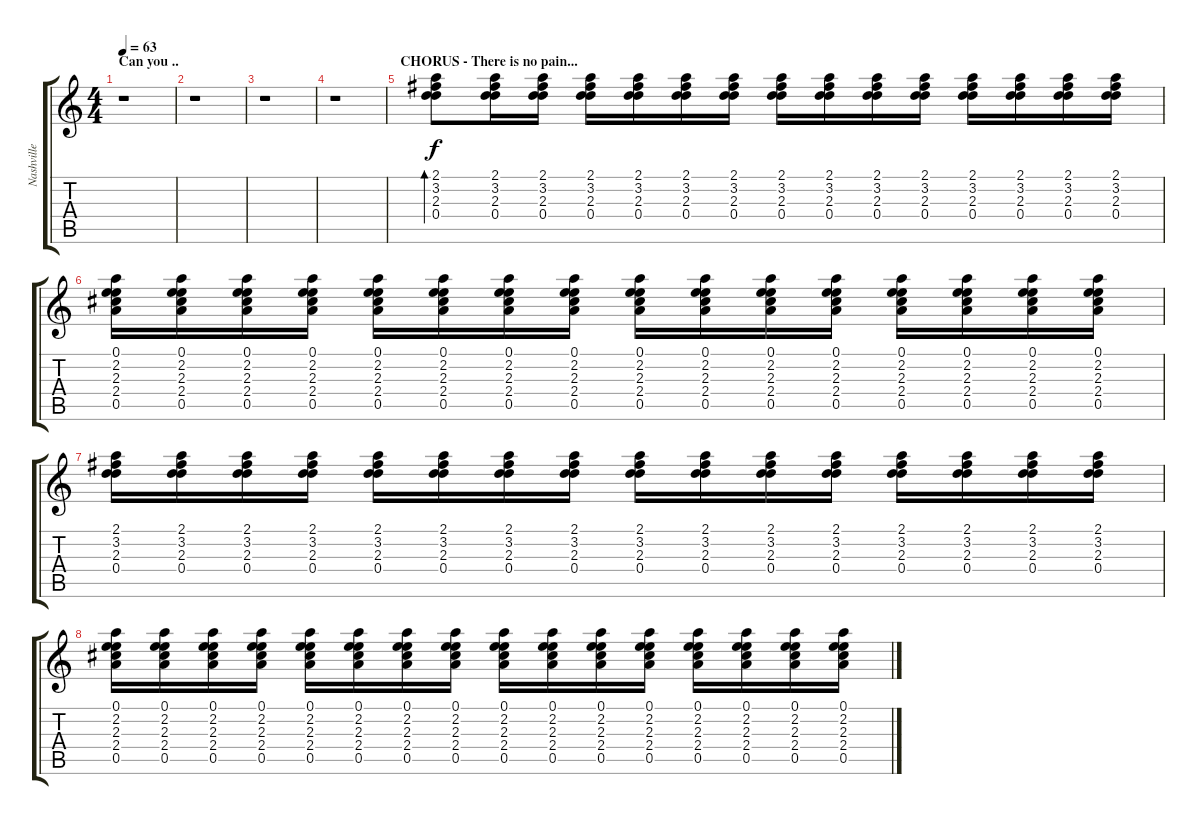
\track ("Nashville Acoustic (Ritenour)" "Nashville ") {instrument acousticguitarsteel}
\staff {score tabs}
\tuning (E4 B3 G4 D4 A3 E3) {hide}
\ts (4 4)
\section ("" "Can you ..")
\tempo 63
\clef g2
\ks c
r.1{dy f} |
r.1 |
r.1 |
r.1 |
\section ("" "CHORUS - There is no pain...")
(2.1 3.2 2.3 0.4).8{bd 120} (2.1 3.2 2.3 0.4).16 (2.1 3.2 2.3 0.4).16 (2.1 3.2 2.3 0.4).16 (2.1 3.2 2.3 0.4).16 (2.1 3.2 2.3 0.4).16 (2.1 3.2 2.3 0.4).16 (2.1 3.2 2.3 0.4).16 (2.1 3.2 2.3 0.4).16 (2.1 3.2 2.3 0.4).16 (2.1 3.2 2.3 0.4).16 (2.1 3.2 2.3 0.4).16 (2.1 3.2 2.3 0.4).16 (2.1 3.2 2.3 0.4).16 (2.1 3.2 2.3 0.4).16 |
(0.1 2.2 2.3 2.4 0.5).16 (0.1 2.2 2.3 2.4 0.5).16 (0.1 2.2 2.3 2.4 0.5).16 (0.1 2.2 2.3 2.4 0.5).16 (0.1 2.2 2.3 2.4 0.5).16 (0.1 2.2 2.3 2.4 0.5).16 (0.1 2.2 2.3 2.4 0.5).16 (0.1 2.2 2.3 2.4 0.5).16 (0.1 2.2 2.3 2.4 0.5).16 (0.1 2.2 2.3 2.4 0.5).16 (0.1 2.2 2.3 2.4 0.5).16 (0.1 2.2 2.3 2.4 0.5).16 (0.1 2.2 2.3 2.4 0.5).16 (0.1 2.2 2.3 2.4 0.5).16 (0.1 2.2 2.3 2.4 0.5).16 (0.1 2.2 2.3 2.4 0.5).16 |
(2.1 3.2 2.3 0.4).16 (2.1 3.2 2.3 0.4).16 (2.1 3.2 2.3 0.4).16 (2.1 3.2 2.3 0.4).16 (2.1 3.2 2.3 0.4).16 (2.1 3.2 2.3 0.4).16 (2.1 3.2 2.3 0.4).16 (2.1 3.2 2.3 0.4).16 (2.1 3.2 2.3 0.4).16 (2.1 3.2 2.3 0.4).16 (2.1 3.2 2.3 0.4).16 (2.1 3.2 2.3 0.4).16 (2.1 3.2 2.3 0.4).16 (2.1 3.2 2.3 0.4).16 (2.1 3.2 2.3 0.4).16 (2.1 3.2 2.3 0.4).16 |
(0.1 2.2 2.3 2.4 0.5).16 (0.1 2.2 2.3 2.4 0.5).16 (0.1 2.2 2.3 2.4 0.5).16 (0.1 2.2 2.3 2.4 0.5).16 (0.1 2.2 2.3 2.4 0.5).16 (0.1 2.2 2.3 2.4 0.5).16 (0.1 2.2 2.3 2.4 0.5).16 (0.1 2.2 2.3 2.4 0.5).16 (0.1 2.2 2.3 2.4 0.5).16 (0.1 2.2 2.3 2.4 0.5).16 (0.1 2.2 2.3 2.4 0.5).16 (0.1 2.2 2.3 2.4 0.5).16 (0.1 2.2 2.3 2.4 0.5).16 (0.1 2.2 2.3 2.4 0.5).16 (0.1 2.2 2.3 2.4 0.5).16 (0.1 2.2 2.3 2.4 0.5).16
